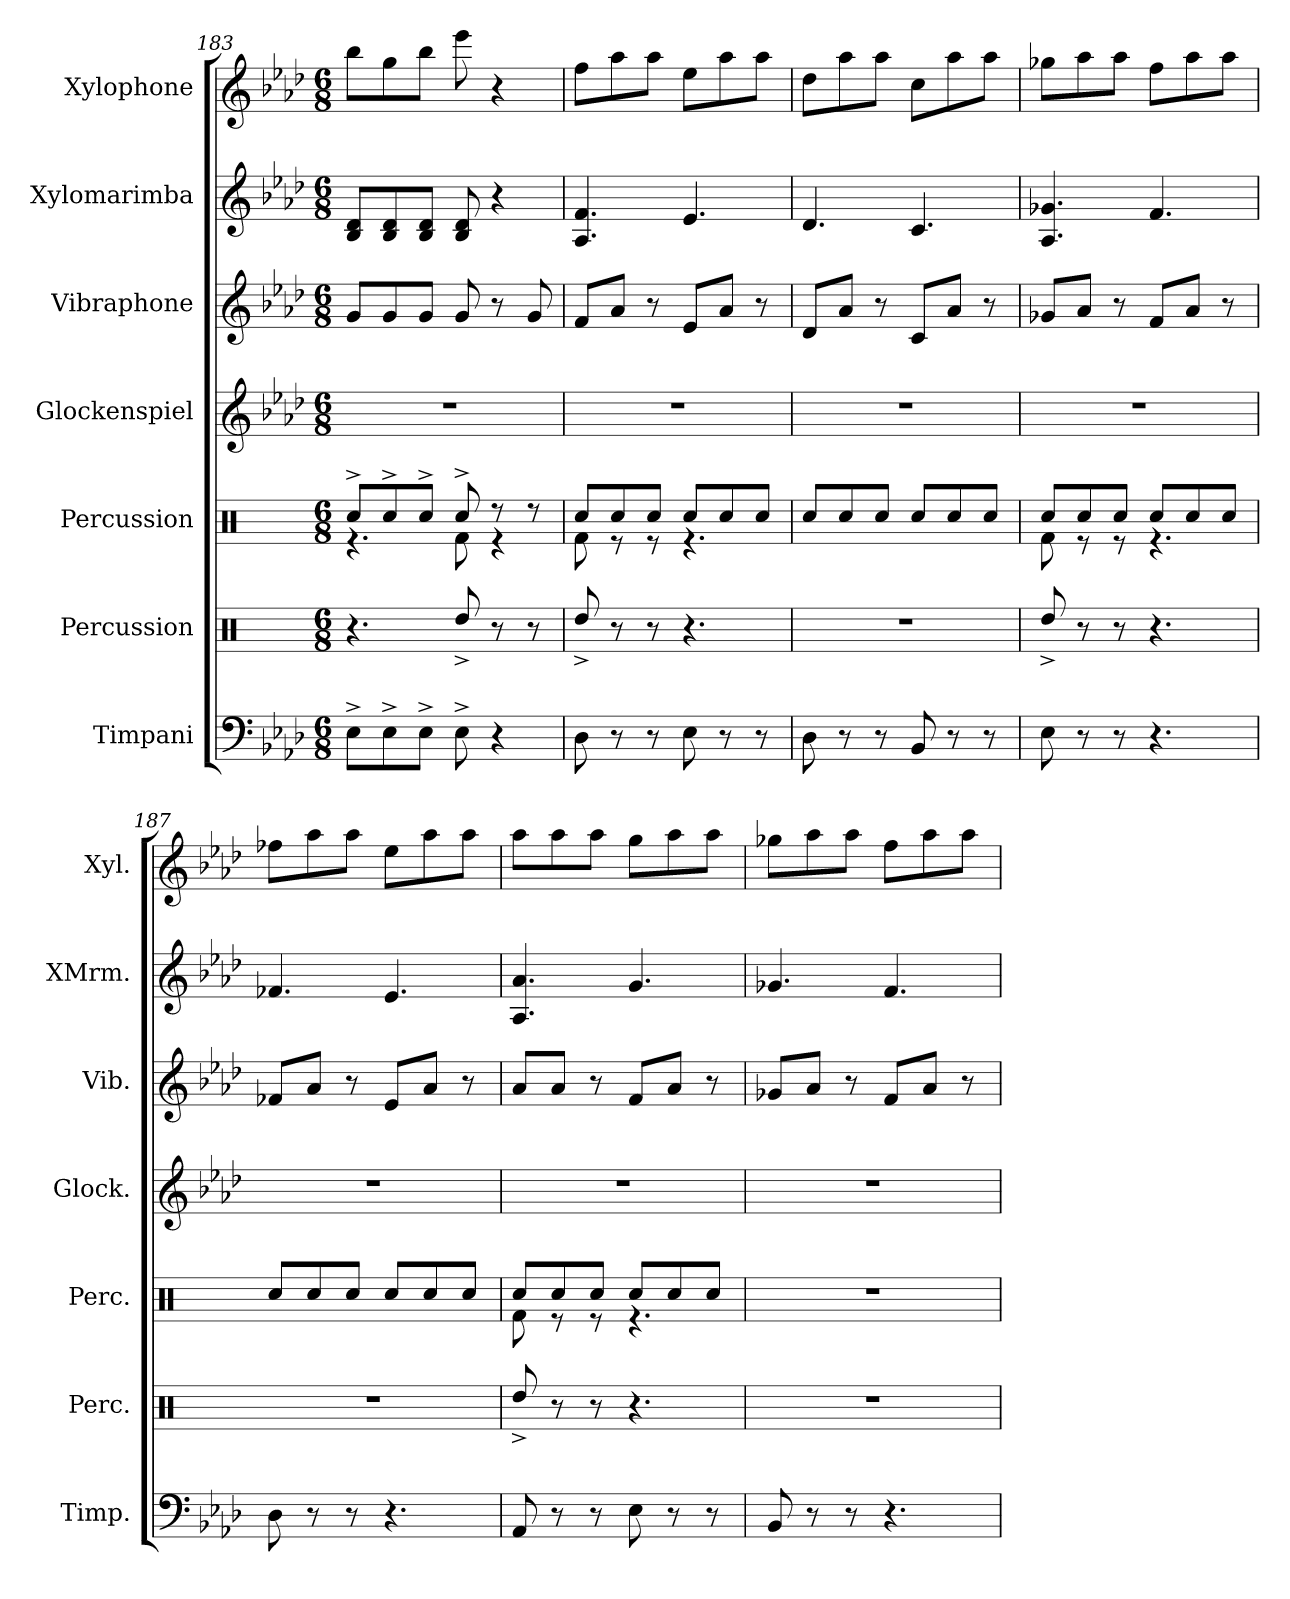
**kern	**kern	**kern	**kern	**kern	**kern	**kern
*part7	*part6	*part5	*part4	*part3	*part2	*part1
*staff7	*staff6	*staff5	*staff4	*staff3	*staff2	*staff1
*I"Timpani	*I"Percussion	*I"Percussion	*I"Glockenspiel	*I"Vibraphone	*I"Xylomarimba	*I"Xylophone
*I'Timp.	*I'Perc.	*I'Perc.	*I'Glock.	*I'Vib.	*I'XMrm.	*I'Xyl.
*clefF4	*clefX	*clefX	*clefG2	*clefG2	*clefG2	*clefG2
*	*	*	*ITrd-14c-24	*	*	*ITrd-7c-12
*k[b-e-a-d-]	*k[]	*k[]	*k[b-e-a-d-]	*k[b-e-a-d-]	*k[b-e-a-d-]	*k[b-e-a-d-]
*M6/8	*M6/8	*M6/8	*M6/8	*M6/8	*M6/8	*M6/8
=183	=183	=183	=183	=183	=183	=183
*	*	*^	*	*	*	*
8E-^\L	4.r	8Rcc^/L	4.r	2.r	8g/L	8B-/ 8d-/L	8bbb-\L
8E-^\	.	8Rcc^/	.	.	8g/	8B-/ 8d-/	8ggg\
8E-^\J	.	8Rcc^/J	.	.	8g/J	8B-/ 8d-/J	8bbb-\J
8E-^\	8Rdd^/	8Rcc^/	8Rf\	.	8g/	8B-/ 8d-/	8eeee-\
4r	8r	8r	4r	.	8r	4r	4r
.	8r	8r	.	.	8g/	.	.
=184	=184	=184	=184	=184	=184	=184	=184
8D-\	8Rdd^/	8Rcc/L	8Rf\	2.r	8f/L	4.A-/ 4.f/	8fff\L
8r	8r	8Rcc/	8r	.	8a-/J	.	8aaa-\
8r	8r	8Rcc/J	8r	.	8r	.	8aaa-\J
8E-\	4.r	8Rcc/L	4.r	.	8e-/L	4.e-/	8eee-\L
8r	.	8Rcc/	.	.	8a-/J	.	8aaa-\
8r	.	8Rcc/J	.	.	8r	.	8aaa-\J
*	*	*v	*v	*	*	*	*
=185	=185	=185	=185	=185	=185	=185
8D-\	2.r	8Rcc/L	2.r	8d-/L	4.d-/	8ddd-\L
8r	.	8Rcc/	.	8a-/J	.	8aaa-\
8r	.	8Rcc/J	.	8r	.	8aaa-\J
8BB-/	.	8Rcc/L	.	8c/L	4.c/	8ccc\L
8r	.	8Rcc/	.	8a-/J	.	8aaa-\
8r	.	8Rcc/J	.	8r	.	8aaa-\J
=186	=186	=186	=186	=186	=186	=186
*	*	*^	*	*	*	*
8E-\	8Rdd^/	8Rcc/L	8Rf\	2.r	8g-X/L	4.A-/ 4.g-X/	8ggg-X\L
8r	8r	8Rcc/	8r	.	8a-/J	.	8aaa-\
8r	8r	8Rcc/J	8r	.	8r	.	8aaa-\J
4.r	4.r	8Rcc/L	4.r	.	8f/L	4.f/	8fff\L
.	.	8Rcc/	.	.	8a-/J	.	8aaa-\
.	.	8Rcc/J	.	.	8r	.	8aaa-\J
*	*	*v	*v	*	*	*	*
!!LO:LB:g=z
=187	=187	=187	=187	=187	=187	=187
8D-\	2.r	8Rcc/L	2.r	8f-X/L	4.f-X/	8fff-X\L
8r	.	8Rcc/	.	8a-/J	.	8aaa-\
8r	.	8Rcc/J	.	8r	.	8aaa-\J
4.r	.	8Rcc/L	.	8e-/L	4.e-/	8eee-\L
.	.	8Rcc/	.	8a-/J	.	8aaa-\
.	.	8Rcc/J	.	8r	.	8aaa-\J
=188	=188	=188	=188	=188	=188	=188
*	*	*^	*	*	*	*
8AA-/	8Rdd^/	8Rcc/L	8Rf\	2.r	8a-/L	4.A-/ 4.a-/	8aaa-\L
8r	8r	8Rcc/	8r	.	8a-/J	.	8aaa-\
8r	8r	8Rcc/J	8r	.	8r	.	8aaa-\J
8E-\	4.r	8Rcc/L	4.r	.	8f/L	4.g/	8ggg\L
8r	.	8Rcc/	.	.	8a-/J	.	8aaa-\
8r	.	8Rcc/J	.	.	8r	.	8aaa-\J
*	*	*v	*v	*	*	*	*
=189	=189	=189	=189	=189	=189	=189
8BB-/	2.r	2.r	2.r	8g-X/L	4.g-X/	8ggg-X\L
8r	.	.	.	8a-/J	.	8aaa-\
8r	.	.	.	8r	.	8aaa-\J
4.r	.	.	.	8f/L	4.f/	8fff\L
.	.	.	.	8a-/J	.	8aaa-\
.	.	.	.	8r	.	8aaa-\J
=	=	=	=	=	=	=
*-	*-	*-	*-	*-	*-	*-
